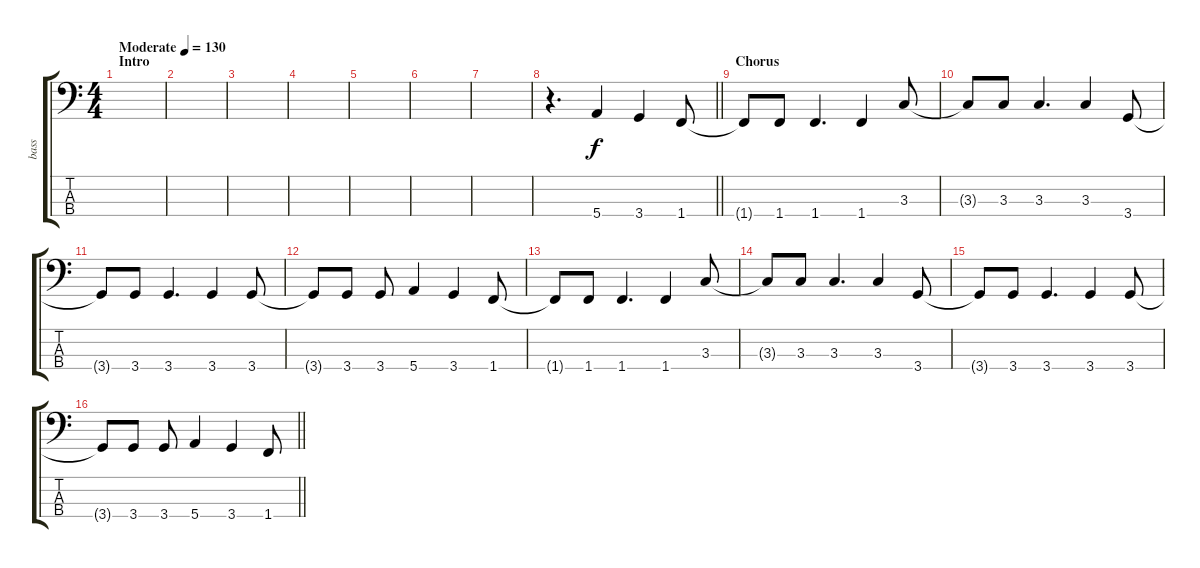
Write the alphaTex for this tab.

\track ("bass" "bass") {instrument electricbassfinger}
\staff {score tabs}
\tuning (G2 D2 A1 E1) {hide}
\ts (4 4)
\section ("" "Intro")
\tempo (130 "Moderate")
\clef f4
\ks c
|
|
|
|
|
|
|
\barLineRight lightlight
r.4{d} 5.4.4 3.4.4 1.4.8 |
\section ("" "Chorus")
1.4{t}.8 1.4.8 1.4.4{d} 1.4.4 3.3.8 |
3.3{t}.8 3.3.8 3.3.4{d} 3.3.4 3.4.8 |
3.4{t}.8 3.4.8 3.4.4{d} 3.4.4 3.4.8 |
3.4{t}.8 3.4.8 3.4.8 5.4.4 3.4.4 1.4.8 |
1.4{t}.8 1.4.8 1.4.4{d} 1.4.4 3.3.8 |
3.3{t}.8 3.3.8 3.3.4{d} 3.3.4 3.4.8 |
3.4{t}.8 3.4.8 3.4.4{d} 3.4.4 3.4.8 |
\barLineRight lightlight
3.4{t}.8 3.4.8 3.4.8 5.4.4 3.4.4 1.4.8
